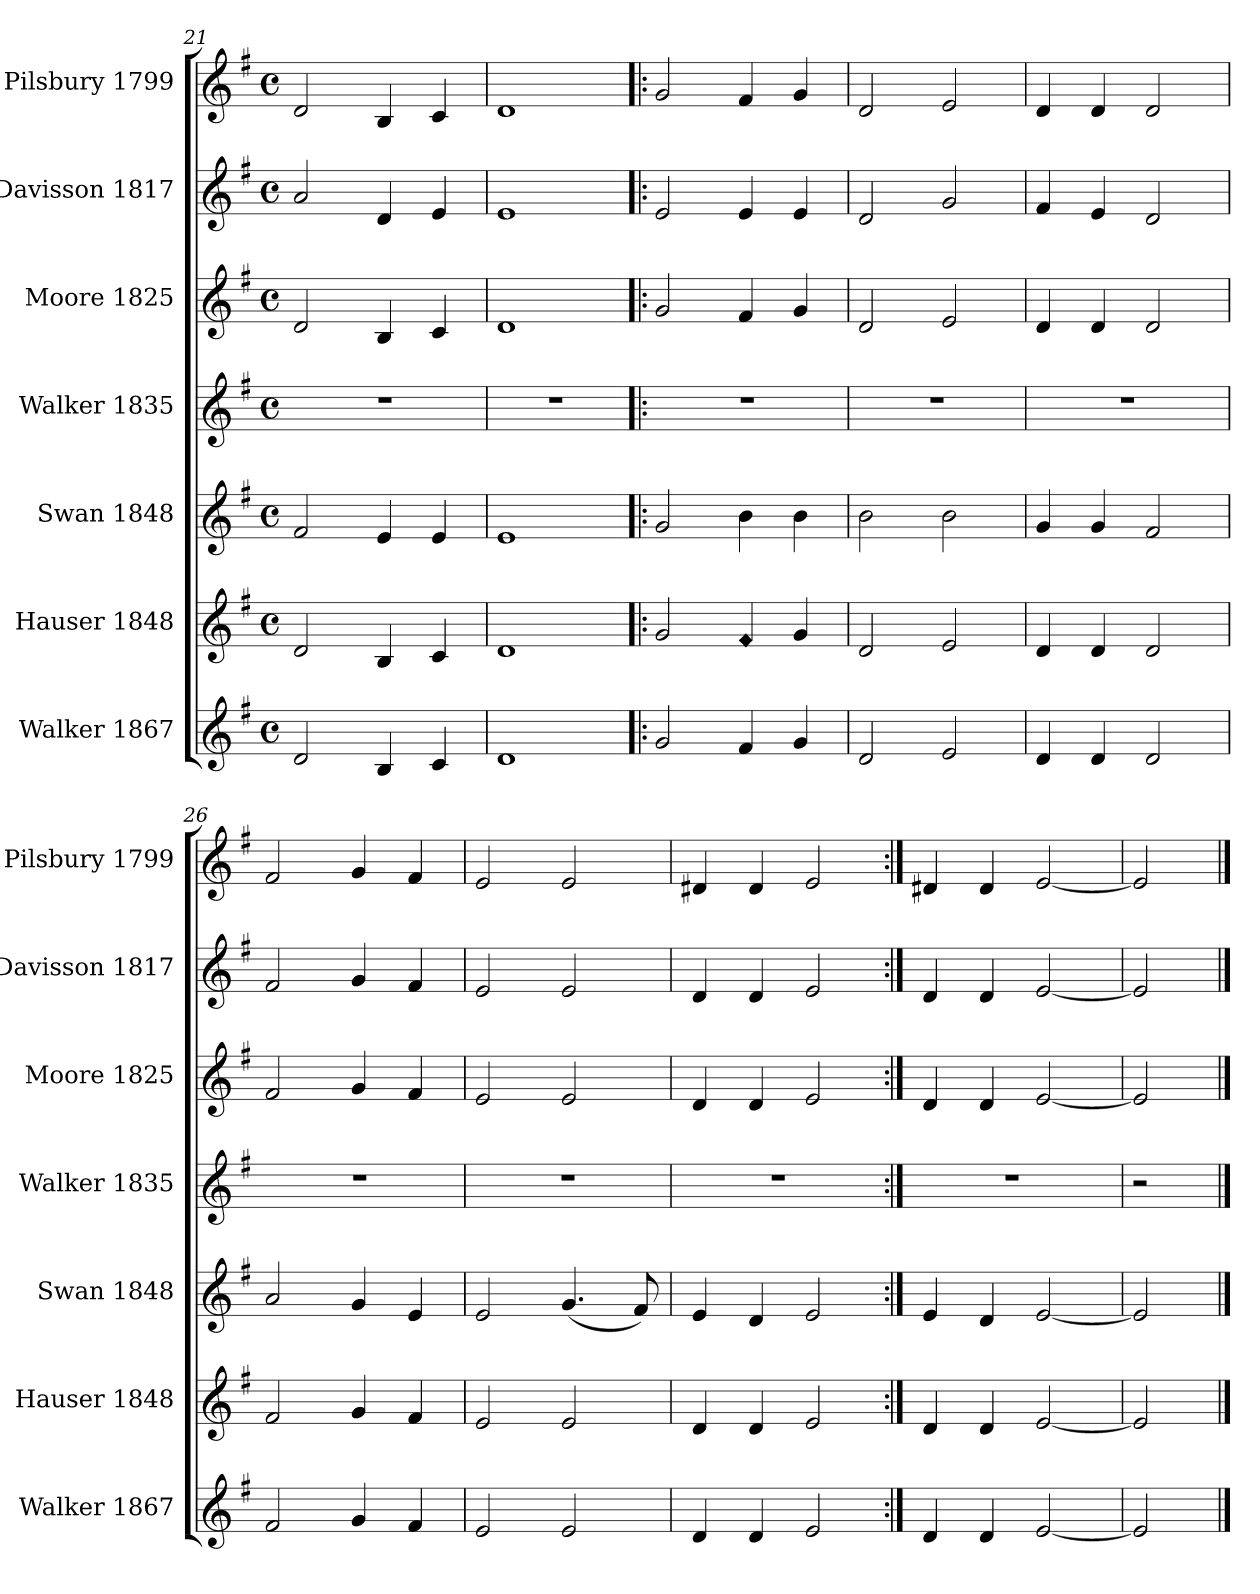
**kern	**kern	**kern	**kern	**kern	**kern	**kern
*part7	*part6	*part5	*part4	*part3	*part2	*part1
*staff7	*staff6	*staff5	*staff4	*staff3	*staff2	*staff1
*I"Walker 1867	*I"Hauser 1848	*I"Swan 1848	*I"Walker 1835	*I"Moore 1825	*I"Davisson 1817	*I"Pilsbury 1799
*I'Walker 1867	*I'Hauser 1848	*I'Swan 1848	*I'Walker 1835	*I'Moore 1825	*I'Davisson 1817	*I'Pilsbury 1799
*clefG2	*clefG2	*clefG2	*clefG2	*clefG2	*clefG2	*clefG2
*k[f#]	*k[f#]	*k[f#]	*k[f#]	*k[f#]	*k[f#]	*k[f#]
*M4/4	*M4/4	*M4/4	*M4/4	*M4/4	*M4/4	*M4/4
*met(c)	*met(c)	*met(c)	*met(c)	*met(c)	*met(c)	*met(c)
=21	=21	=21	=21	=21	=21	=21
2d!/	2d!/	2f#!i/	1r	2d!/	2a!j/	2d!/
4B!/	4B!/	4e!i/	.	4B!/	4d!j/	4B!/
4c!/	4c!/	4e!i/	.	4c!/	4e!j/	4c!/
=22	=22	=22	=22	=22	=22	=22
1d!	1d!	1e!i	1r	1d!	1e!j	1d!
=23!|:	=23!|:	=23!|:	=23!|:	=23!|:	=23!|:	=23!|:
2g!/	2g!/	2g!/	1r	2g!/	2e!j/	2g!/
!	!LO:N:head=diamond	!	!	!	!	!
4f#!/	4f#!/	4b!i\	.	4f#!/	4e!j/	4f#!/
4g!/	4g!/	4b!i\	.	4g!/	4e!j/	4g!/
=24	=24	=24	=24	=24	=24	=24
2d!/	2d!/	2b!i\	1r	2d!/	2d!/	2d!/
2e!/	2e!/	2b!i\	.	2e!/	2g!j/	2e!/
=25	=25	=25	=25	=25	=25	=25
4d!/	4d!/	4g!i/	1r	4d!/	4f#!j/	4d!/
4d!/	4d!/	4g!i/	.	4d!/	4e!j/	4d!/
2d!/	2d!/	2f#!i/	.	2d!/	2d!/	2d!/
=26	=26	=26	=26	=26	=26	=26
2f#!/	2f#!/	2a!i/	1r	2f#!/	2f#!/	2f#!/
4g!/	4g!/	4g!/	.	4g!/	4g!/	4g!/
4f#!/	4f#!/	4e!i/	.	4f#!/	4f#!/	4f#!/
=27	=27	=27	=27	=27	=27	=27
2e!/	2e!/	2e!/	1r	2e!/	2e!/	2e!/
2e!/	2e!/	(4.g!i/	.	2e!/	2e!/	2e!/
.	.	8f#!i/)	.	.	.	.
=28	=28	=28	=28	=28	=28	=28
4d!/	4d!/	4e!i/	1r	4d!/	4d!/	4d#X!/
4d!/	4d!/	4d!i/	.	4d!/	4d!/	4d#!/
2e!/	2e!/	2e!/	.	2e!/	2e!/	2e!/
=29:|!	=29:|!	=29:|!	=29:|!	=29:|!	=29:|!	=29:|!
4d!/	4d!/	4e!i/	1r	4d!/	4d!/	4d#X!/
4d!/	4d!/	4d!i/	.	4d!/	4d!/	4d#!/
[2e!/	[2e!/	[2e!/	.	[2e!/	[2e!/	[2e!/
=30	=30	=30	=30	=30	=30	=30
2e!/]	2e!/]	2e!/]	2r	2e!/]	2e!/]	2e!/]
==	==	==	==	==	==	==
*-	*-	*-	*-	*-	*-	*-
